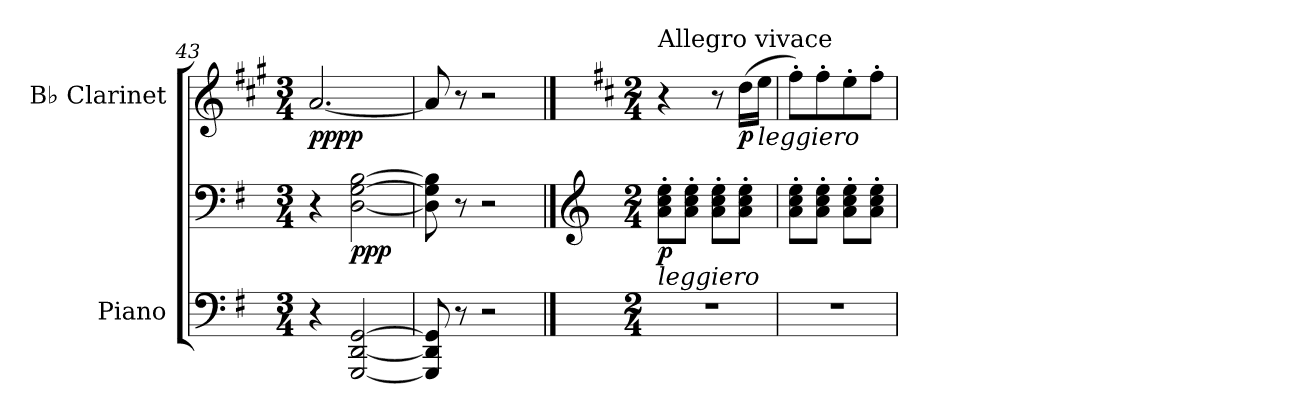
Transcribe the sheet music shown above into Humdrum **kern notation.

**kern	**kern	**dynam	**kern	**dynam
*part2	*part2	*part2	*part1	*part1
*staff3	*staff2	*staff2/3	*staff1	*staff1
*I"Piano	*	*	*I"B♭ Clarinet	*
*I'Pno.	*	*	*I'B♭ Cl.	*
*clefF4	*clefF4	*	*clefG2	*
*	*	*	*ITrd1c2	*
*k[f#]	*k[f#]	*	*k[f#]	*
*M3/4	*M3/4	*	*M3/4	*
=43	=43	=43	=43	=43
!	!	!	!	!LO:DY:b
4r	4r	.	[2.g/	pppp
!	!	!LO:DY:b	!	!
[2GGG/ [2DD/ [2GG/	[2D\ [2G\ [2B\	ppp	.	.
=44	=44	=44	=44	=44
8GGG/] 8DD/] 8GG/]	8D\] 8G\] 8B\]	.	8g/]	.
8r	8r	.	8r	.
2r	2r	.	2r	.
!!LO:PB:g=z
==1	==1	==1	==1	==1
*	*clefG2	*	*	*
*k[]	*k[]	*	*k[]	*
*M2/4	*M2/4	*	*M2/4	*
*	*	*	*MM140	*
!	!	!	!LO:TX:a:t=Allegro vivace	!
!LO:TX:a:i:t=leggiero	!	!	!	!
!	!	!LO:DY:b	!	!
2r	8a\' 8cc\' 8ee\'L	p	4r	.
.	8a\' 8cc\' 8ee\'J	.	.	.
.	8a\' 8cc\' 8ee\'L	.	8r	.
!	!	!	!	!LO:DY:b
.	8a\' 8cc\' 8ee\'J	.	(>16cc\LL	p
!	!	!	!LO:TX:b:i:t=leggiero	!
.	.	.	16dd\JJ	.
=2	=2	=2	=2	=2
2r	8a\' 8cc\' 8ee\'L	.	8ee'\L)	.
.	8a\' 8cc\' 8ee\'J	.	8ee'\	.
.	8a\' 8cc\' 8ee\'L	.	8dd'\	.
.	8a\' 8cc\' 8ee\'J	.	8ee'\J	.
=	=	=	=	=
*-	*-	*-	*-	*-
